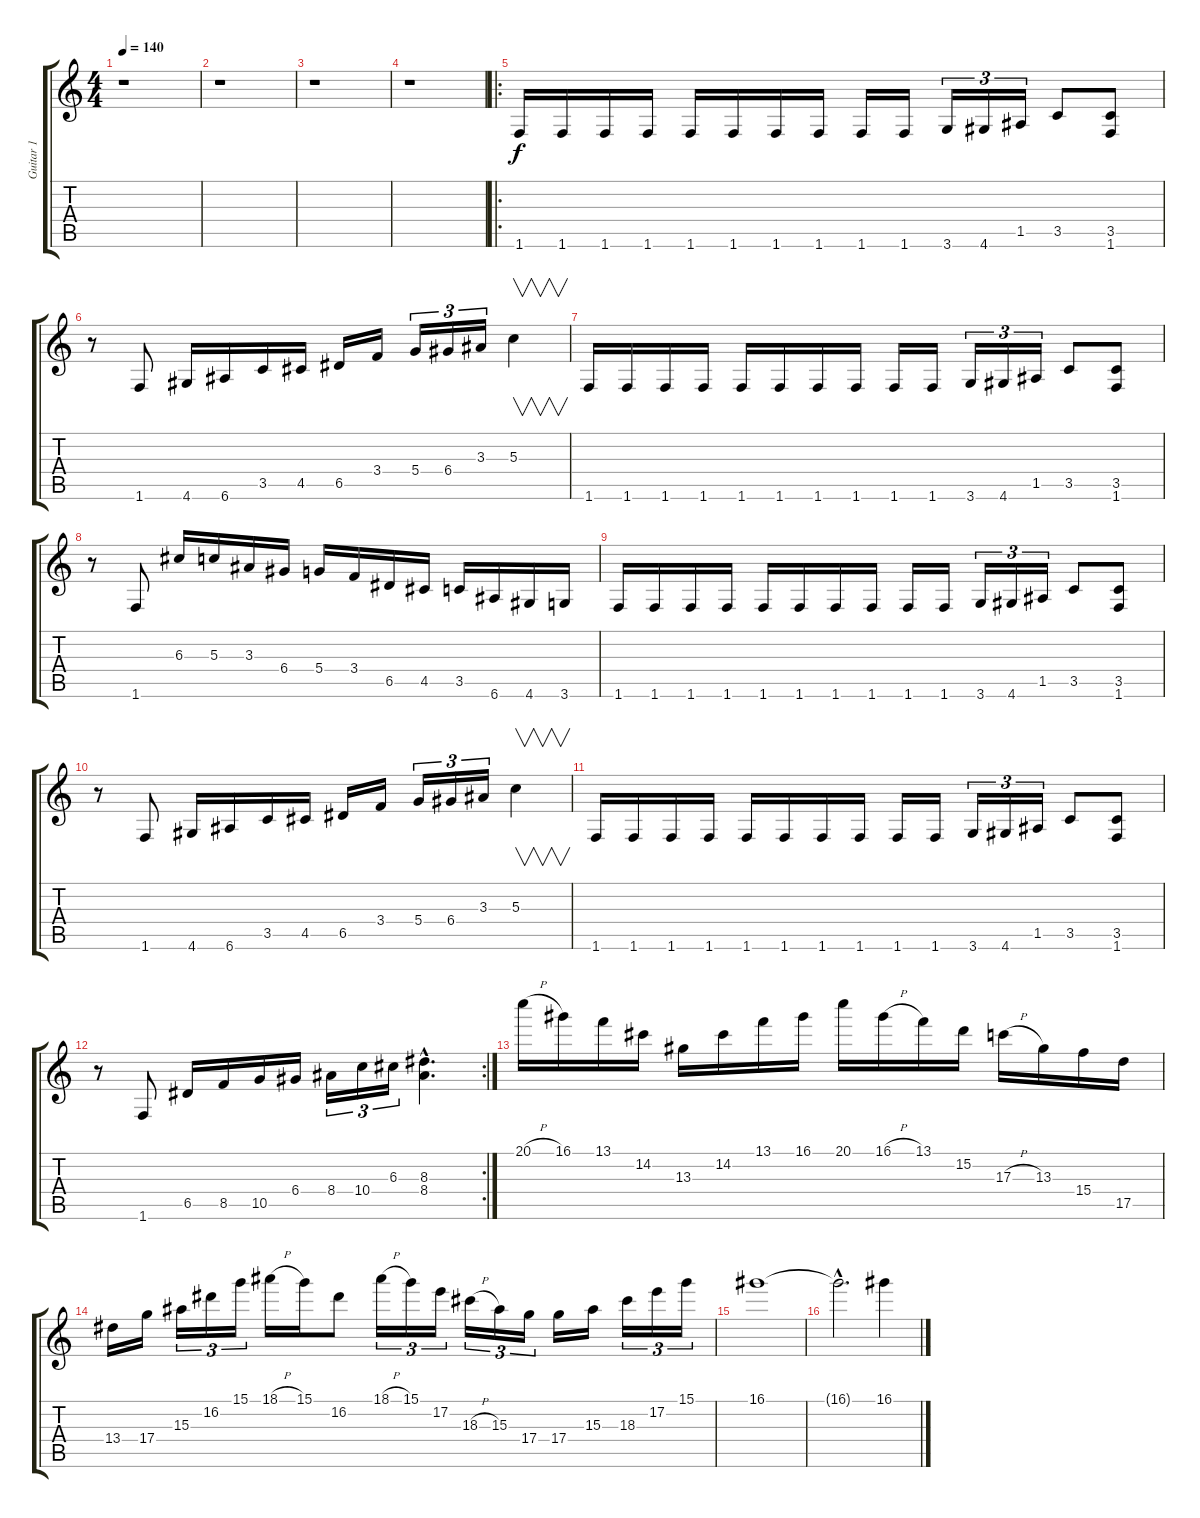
\track ("Guitar 1" "Guitar 1") {instrument distortionguitar}
\staff {score tabs}
\tuning (E4 B3 G3 D3 A2 E2) {hide}
\ts (4 4)
\tempo 140
\clef g2
\ks c
r.1{dy f instrument distortionguitar} |
r.1 |
r.1 |
r.1 |
\ro
1.6.16 1.6.16 1.6.16 1.6.16 1.6.16 1.6.16 1.6.16 1.6.16 1.6.16 1.6.16 3.6.16{tu (3 2)} 4.6.16{tu (3 2)} 1.5.16{tu (3 2)} 3.5.8 (3.5 1.6).8 |
r.8 1.6.8 4.6.16 6.6.16 3.5.16 4.5.16 6.5.16 3.4.16 5.4.16{tu (3 2)} 6.4.16{tu (3 2)} 3.3.16{tu (3 2)} 5.3.4{v} |
1.6.16 1.6.16 1.6.16 1.6.16 1.6.16 1.6.16 1.6.16 1.6.16 1.6.16 1.6.16 3.6.16{tu (3 2)} 4.6.16{tu (3 2)} 1.5.16{tu (3 2)} 3.5.8 (3.5 1.6).8 |
r.8 1.6.8 6.3.16 5.3.16 3.3.16 6.4.16 5.4.16 3.4.16 6.5.16 4.5.16 3.5.16 6.6.16 4.6.16 3.6.16 |
1.6.16 1.6.16 1.6.16 1.6.16 1.6.16 1.6.16 1.6.16 1.6.16 1.6.16 1.6.16 3.6.16{tu (3 2)} 4.6.16{tu (3 2)} 1.5.16{tu (3 2)} 3.5.8 (3.5 1.6).8 |
r.8 1.6.8 4.6.16 6.6.16 3.5.16 4.5.16 6.5.16 3.4.16 5.4.16{tu (3 2)} 6.4.16{tu (3 2)} 3.3.16{tu (3 2)} 5.3.4{v} |
1.6.16 1.6.16 1.6.16 1.6.16 1.6.16 1.6.16 1.6.16 1.6.16 1.6.16 1.6.16 3.6.16{tu (3 2)} 4.6.16{tu (3 2)} 1.5.16{tu (3 2)} 3.5.8 (3.5 1.6).8 |
\rc 2
r.8 1.6.8 6.5.16 8.5.16 10.5.16 6.4.16 8.4.16{tu (3 2)} 10.4.16{tu (3 2)} 6.3.16{tu (3 2)} (8.3{hac} 8.4{hac}).4{d} |
20.1{h}.16 16.1.16 13.1.16 14.2.16 13.3.16 14.2.16 13.1.16 16.1.16 20.1.16 16.1{h}.16 13.1.16 15.2.16 17.3{h}.16 13.3.16 15.4.16 17.5.16 |
13.4.16 17.4.16 15.3.16{tu (3 2)} 16.2.16{tu (3 2)} 15.1.16{tu (3 2)} 18.1{h}.16 15.1.16 16.2.8 18.1{h}.16{tu (3 2)} 15.1.16{tu (3 2)} 17.2.16{tu (3 2)} 18.3{h}.16{tu (3 2)} 15.3.16{tu (3 2)} 17.4.16{tu (3 2)} 17.4.16 15.3.16 18.3.16{tu (3 2)} 17.2.16{tu (3 2)} 15.1.16{tu (3 2)} |
16.1.1 |
16.1{hac t}.2{d} 16.1{ss}.4
